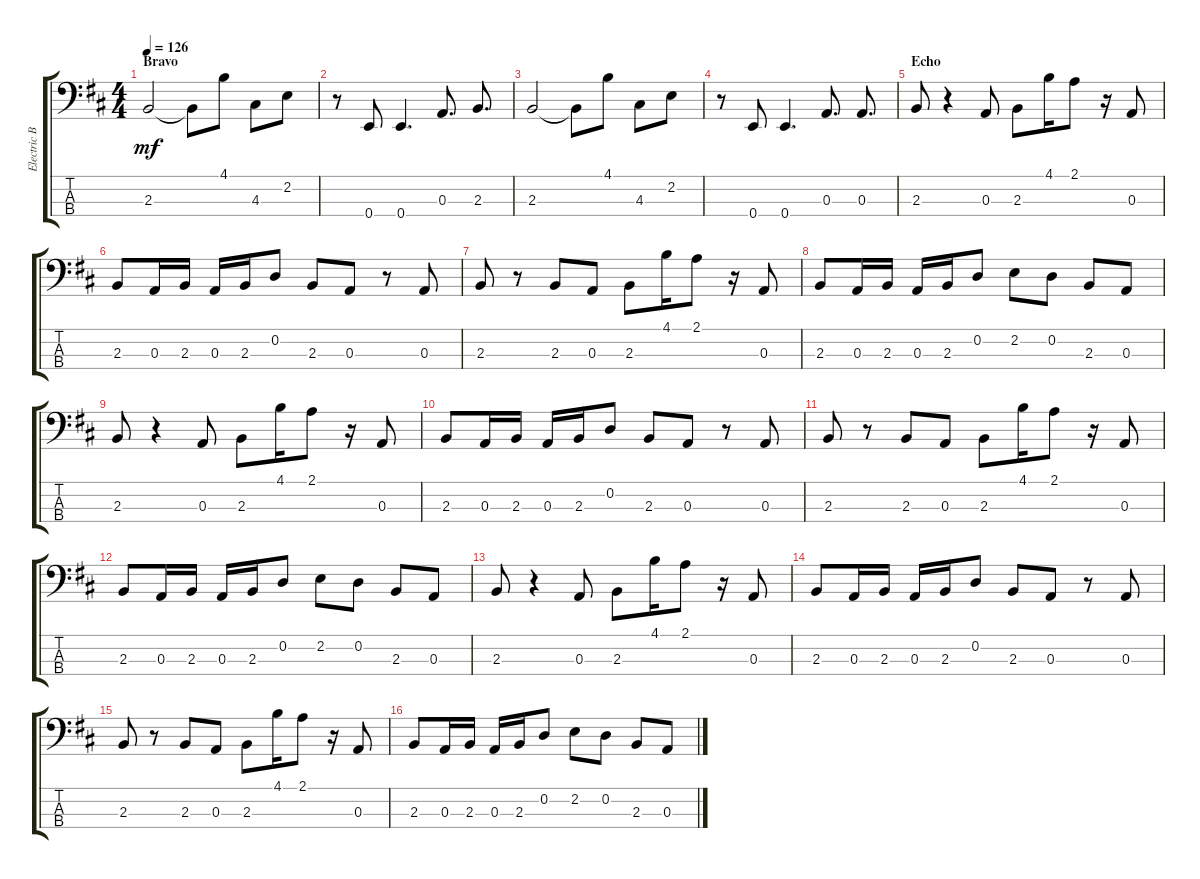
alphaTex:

\track ("Electric Bass" "Electric B") {instrument electricbassfinger}
\staff {score tabs}
\tuning (G2 D2 A1 E1) {hide}
\ts (4 4)
\section ("" "Bravo")
\tempo 126
\clef f4
\ks bminor
2.3.2{dy mf} 2.3{t}.8 4.1.8 4.3.8 2.2.8 |
r.8 0.4.8 0.4.4{d} 0.3.8{d} 2.3.8{d} |
2.3.2 2.3{t}.8 4.1.8 4.3.8 2.2.8 |
r.8 0.4.8 0.4.4{d} 0.3.8{d} 0.3.8{d} |
\section ("" "Echo")
2.3.8 r.4 0.3.8 2.3.8 4.1.16 2.1.8 r.16 0.3.8 |
2.3.8 0.3.16 2.3.16 0.3.16 2.3.16 0.2.8 2.3.8 0.3.8 r.8 0.3.8 |
2.3.8 r.8 2.3.8 0.3.8 2.3.8 4.1.16 2.1.8 r.16 0.3.8 |
2.3.8 0.3.16 2.3.16 0.3.16 2.3.16 0.2.8 2.2.8 0.2.8 2.3.8 0.3.8 |
2.3.8 r.4 0.3.8 2.3.8 4.1.16 2.1.8 r.16 0.3.8 |
2.3.8 0.3.16 2.3.16 0.3.16 2.3.16 0.2.8 2.3.8 0.3.8 r.8 0.3.8 |
2.3.8 r.8 2.3.8 0.3.8 2.3.8 4.1.16 2.1.8 r.16 0.3.8 |
2.3.8 0.3.16 2.3.16 0.3.16 2.3.16 0.2.8 2.2.8 0.2.8 2.3.8 0.3.8 |
2.3.8 r.4 0.3.8 2.3.8 4.1.16 2.1.8 r.16 0.3.8 |
2.3.8 0.3.16 2.3.16 0.3.16 2.3.16 0.2.8 2.3.8 0.3.8 r.8 0.3.8 |
2.3.8 r.8 2.3.8 0.3.8 2.3.8 4.1.16 2.1.8 r.16 0.3.8 |
2.3.8 0.3.16 2.3.16 0.3.16 2.3.16 0.2.8 2.2.8 0.2.8 2.3.8 0.3.8
